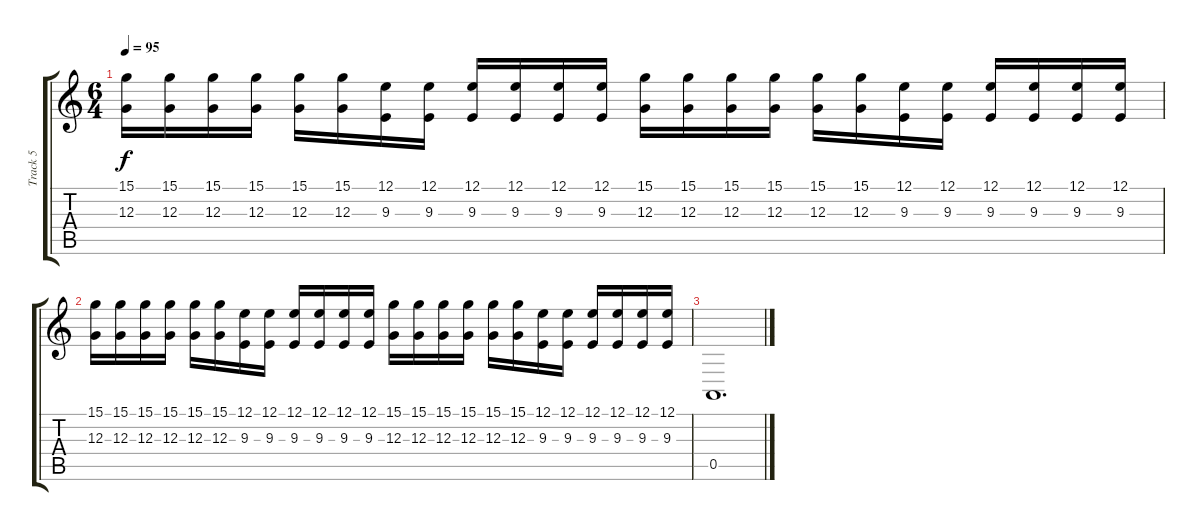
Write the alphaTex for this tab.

\track ("Track 5" "Track 5") {instrument acousticgrandpiano}
\staff {score tabs}
\tuning (E4 B3 G3 D3 A2 E2) {hide}
\ts (6 4)
\tempo 95
\clef g2
\ks c
(15.1 12.3).16{dy f} (15.1 12.3).16 (15.1 12.3).16 (15.1 12.3).16 (15.1 12.3).16 (15.1 12.3).16 (12.1 9.3).16 (12.1 9.3).16 (12.1 9.3).16 (12.1 9.3).16 (12.1 9.3).16 (12.1 9.3).16 (15.1 12.3).16 (15.1 12.3).16 (15.1 12.3).16 (15.1 12.3).16 (15.1 12.3).16 (15.1 12.3).16 (12.1 9.3).16 (12.1 9.3).16 (12.1 9.3).16 (12.1 9.3).16 (12.1 9.3).16 (12.1 9.3).16 |
(15.1 12.3).16 (15.1 12.3).16 (15.1 12.3).16 (15.1 12.3).16 (15.1 12.3).16 (15.1 12.3).16 (12.1 9.3).16 (12.1 9.3).16 (12.1 9.3).16 (12.1 9.3).16 (12.1 9.3).16 (12.1 9.3).16 (15.1 12.3).16 (15.1 12.3).16 (15.1 12.3).16 (15.1 12.3).16 (15.1 12.3).16 (15.1 12.3).16 (12.1 9.3).16 (12.1 9.3).16 (12.1 9.3).16 (12.1 9.3).16 (12.1 9.3).16 (12.1 9.3).16 |
0.5.1{d}
